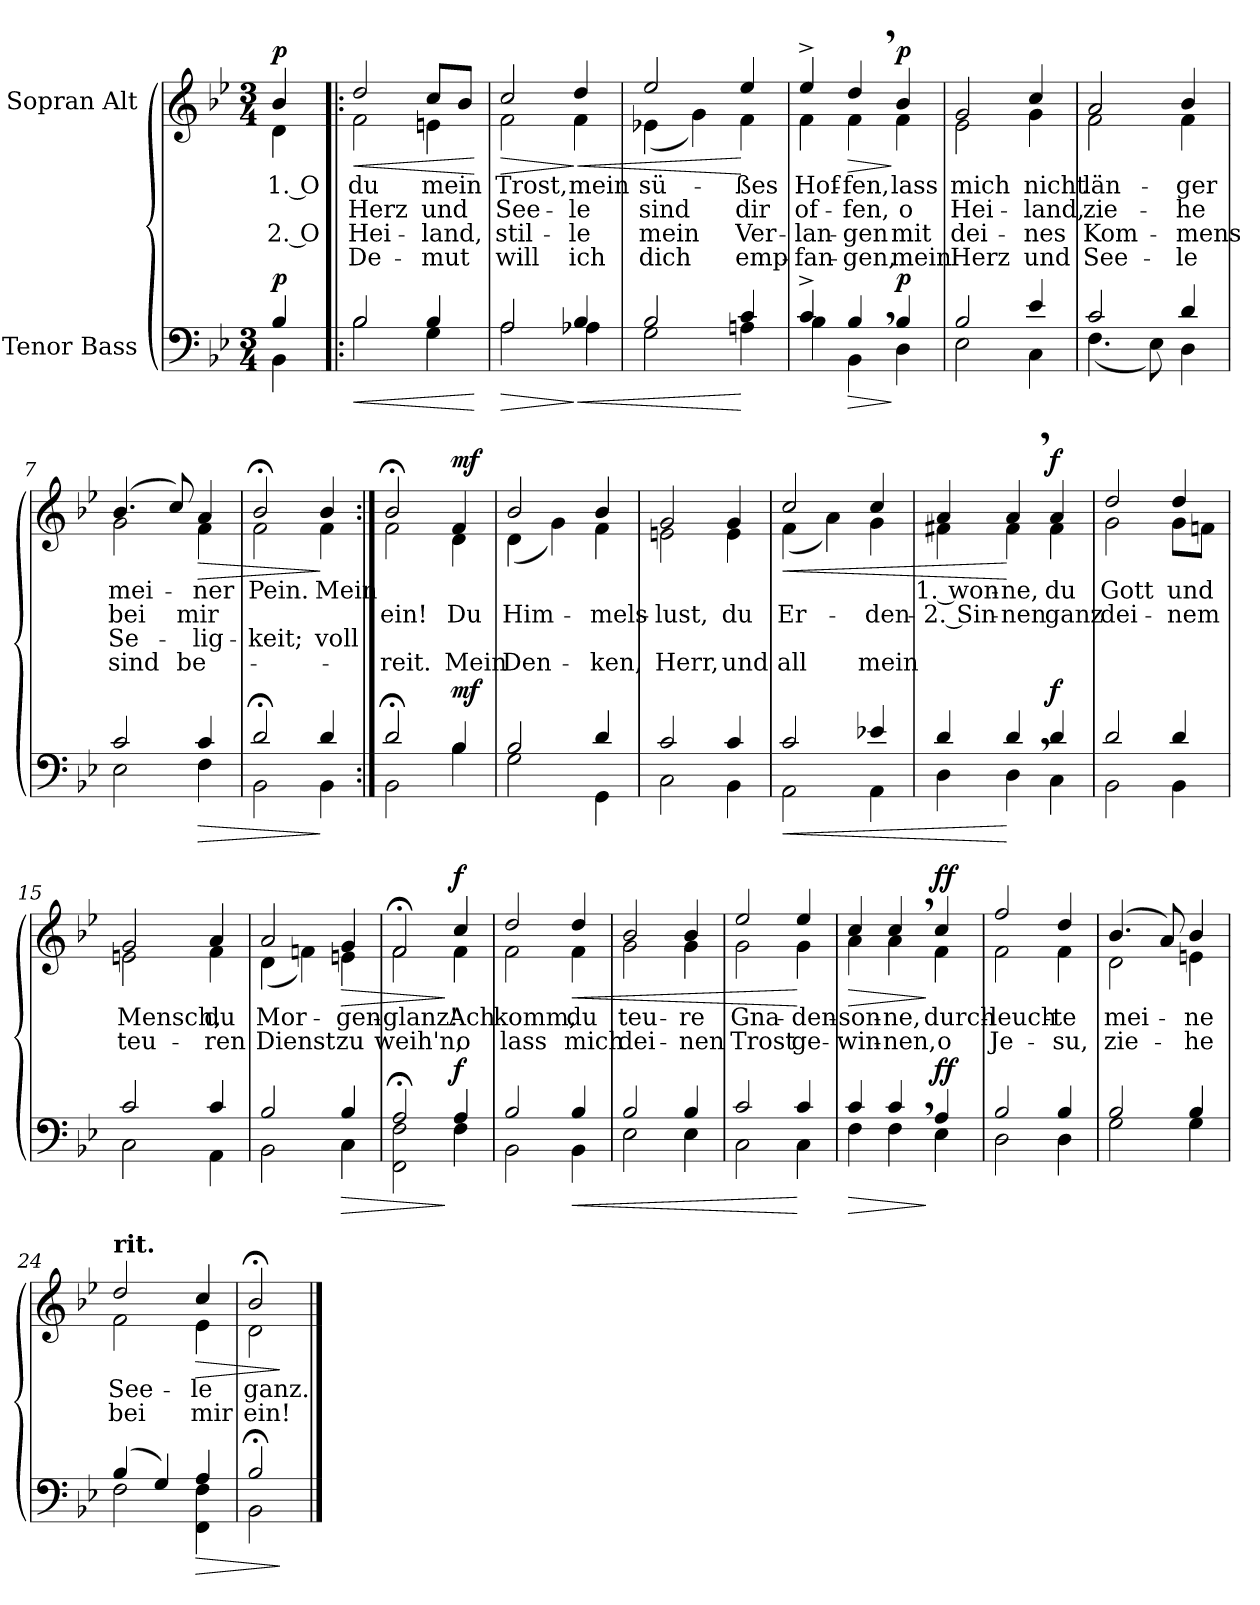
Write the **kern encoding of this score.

**kern	**dynam	**kern	**text	**text	**text	**text	**dynam
*part2	*part2	*part1	*part1	*part1	*part1	*part1	*part1
*staff2	*staff2	*staff1	*staff1	*staff1	*staff1	*staff1	*staff1
*I"Tenor Bass	*	*I"Sopran Alt	*	*	*	*	*
*clefF4	*	*clefG2	*	*	*	*	*
*k[b-e-]	*	*k[b-e-]	*	*	*	*	*
*M3/4	*	*M3/4	*	*	*	*	*
=	=	=	=	=	=	=	=
*^	*	*	*	*	*	*	*
!	!	!	!LO:TX:a:B:t=Mäßig	!	!	!	!	!
!	!	!LO:DY:a	!	!LO:LY:b	!	!LO:LY:b	!	!LO:DY:a
*	*	*	*^	*	*	*	*	*
4B-/	4BB-\	p	4b-/	4d\	1. O	.	2. O	.	p
=1!|:	=1!|:	=1!|:	=1!|:	=1!|:	=1!|:	=1!|:	=1!|:	=1!|:	=1!|:
!	!	!LO:HP:b	!	!	!LO:LY:b	!LO:LY:b	!LO:LY:b	!LO:LY:b	!LO:HP:b
2B-/	2B-\	<	2dd/	2f\	du	Herz	Hei-	De-	<
!	!	!	!	!	!LO:LY:b	!LO:LY:b	!LO:LY:b	!LO:LY:b	!
4B-/	4G\	.	8cc/L	4en\	mein	und	-land,	-mut	.
.	.	.	8b-/J	.	.	.	.	.	.
*v	*v	*	*	*	*	*	*	*	*
*	*	*v	*v	*	*	*	*	*
.	[	.	.	.	.	.	[
=2	=2	=2	=2	=2	=2	=2	=2
!	!LO:HP:b	!	!LO:LY:b	!LO:LY:b	!LO:LY:b	!LO:LY:b	!LO:HP:b
*^	*	*^	*	*	*	*	*
2A/	2A\	>	2cc/	2f\	Trost,	See-	stil-	will	>
!	!	!LO:HP:n=1:b	!	!	!LO:LY:b	!LO:LY:b	!LO:LY:b	!LO:LY:b	!LO:HP:n=1:b
4B-/	4A-X\	] <	4dd/	4f\	mein	-le	-le	ich	] <
=3	=3	=3	=3	=3	=3	=3	=3	=3	=3
!	!	!	!	!	!LO:LY:b	!LO:LY:b	!LO:LY:b	!LO:LY:b	!
2B-/	2G\	.	2ee-/	(4e-X\	sü-	sind	mein	dich	.
.	.	.	.	4g\)	.	.	.	.	.
!	!	!	!	!	!LO:LY:b	!LO:LY:b	!LO:LY:b	!LO:LY:b	!
4c/	4An\	[	4ee-/	4f\	-ßes	dir	Ver-	emp-	[
=4	=4	=4	=4	=4	=4	=4	=4	=4	=4
!	!	!	!	!	!LO:LY:b	!LO:LY:b	!LO:LY:b	!LO:LY:b	!
4c^/	4B-\	.	4ee-^/	4f\	Hof-	of-	-lan-	-fan-	.
!	!	!LO:HP:b	!	!	!LO:LY:b	!LO:LY:b	!LO:LY:b	!LO:LY:b	!LO:HP:b
4B-,/	4BB-\	>	4dd,/	4f\	-fen,	-fen,	-gen	-gen,	>
!	!	!LO:DY:n=1:a	!	!	!LO:LY:b	!LO:LY:b	!LO:LY:b	!LO:LY:b	!LO:DY:n=1:a
4B-/	4D\	] p	4b-/	4f\	lass	o	mit	mein	] p
=5	=5	=5	=5	=5	=5	=5	=5	=5	=5
!	!	!	!	!	!LO:LY:b	!LO:LY:b	!LO:LY:b	!LO:LY:b	!
2B-/	2E-\	.	2g/	2e-\	mich	Hei-	dei-	Herz	.
!	!	!	!	!	!LO:LY:b	!LO:LY:b	!LO:LY:b	!LO:LY:b	!
4e-/	4C\	.	4cc/	4g\	nicht	-land,	-nes	und	.
!!LO:LB:g=z	!!
=6	=6	=6	=6	=6	=6	=6	=6	=6	=6
!	!	!	!	!	!LO:LY:b	!LO:LY:b	!LO:LY:b	!LO:LY:b	!
2c/	(4.F\	.	2a/	2f\	län-	zie-	Kom-	See-	.
.	8E-\)	.	.	.	.	.	.	.	.
!	!	!	!	!	!LO:LY:b	!LO:LY:b	!LO:LY:b	!LO:LY:b	!
4d/	4D\	.	4b-/	4f\	-ger	-he	-mens	-le	.
=7	=7	=7	=7	=7	=7	=7	=7	=7	=7
!	!	!	!	!	!LO:LY:b	!LO:LY:b	!LO:LY:b	!LO:LY:b	!
2c/	2E-\	.	(4.b-/	2g\	mei-	bei	Se-	sind	.
.	.	.	8cc/)	.	.	.	.	.	.
!	!	!LO:HP:b	!	!	!LO:LY:b	!LO:LY:b	!LO:LY:b	!LO:LY:b	!LO:HP:b
4c/	4F\	>	4a/	4f\	-ner	mir	-lig-	be-	>
=8	=8	=8	=8	=8	=8	=8	=8	=8	=8
!	!	!	!	!	!LO:LY:b	!	!LO:LY:b	!	!
2d;</	2BB-\	.	2b-;</	2f\	Pein.	.	-keit;	.	.
!	!	!	!	!	!LO:LY:b	!	!LO:LY:b	!	!
4d/	4BB-\	]	4b-/	4f\	Mein	.	voll	.	]
=9:|!	=9:|!	=9:|!	=9:|!	=9:|!	=9:|!	=9:|!	=9:|!	=9:|!	=9:|!
!	!	!	!	!	!	!LO:LY:b	!	!LO:LY:b	!
2d;</	2BB-\	.	2b-;</	2f\	.	ein!	.	-reit.	.
!	!	!LO:DY:a	!	!	!	!LO:LY:b	!	!LO:LY:b	!LO:DY:a
4B-/	4B-\	mf	4f/	4d\	.	Du	.	Mein	mf
=10	=10	=10	=10	=10	=10	=10	=10	=10	=10
!	!	!	!	!	!	!LO:LY:b	!	!LO:LY:b	!
2B-/	2G\	.	2b-/	(4d\	.	Him-	.	Den-	.
.	.	.	.	4g\)	.	.	.	.	.
!	!	!	!	!	!	!LO:LY:b	!	!LO:LY:b	!
4d/	4GG\	.	4b-/	4f\	.	-mels-	.	-ken,	.
=11	=11	=11	=11	=11	=11	=11	=11	=11	=11
!	!	!	!	!	!	!LO:LY:b	!	!LO:LY:b	!
2c/	2C\	.	2g/	2en\	.	-lust,	.	Herr,	.
!	!	!	!	!	!	!LO:LY:b	!	!LO:LY:b	!
4c/	4BB-\	.	4g/	4e\	.	du	.	und	.
=12	=12	=12	=12	=12	=12	=12	=12	=12	=12
!	!	!LO:HP:b	!	!	!	!LO:LY:b	!	!LO:LY:b	!LO:HP:b
2c/	2AA\	<	2cc/	(4f\	.	Er-	.	all	<
.	.	.	.	4a\)	.	.	.	.	.
!	!	!	!	!	!	!LO:LY:b	!	!LO:LY:b	!
4e-X/	4AA\	.	4cc/	4g\	.	-den -	.	mein	.
!!LO:LB:g=z	!!
=13	=13	=13	=13	=13	=13	=13	=13	=13	=13
!	!	!	!	!	!LO:LY:b	!LO:LY:b	!	!	!
4d/	4D\	.	4a/	4f#X\	-1. won-	2. Sin-	.	.	.
!	!	!	!	!	!LO:LY:b	!LO:LY:b	!	!	!
4d,/	4D\	[	4a,/	4f#\	-ne,	-nen	.	.	[
!	!	!LO:DY:a	!	!	!LO:LY:b	!LO:LY:b	!	!	!LO:DY:a
4d/	4C\	f	4a/	4f#\	du	ganz	.	.	f
=14	=14	=14	=14	=14	=14	=14	=14	=14	=14
!	!	!	!	!	!LO:LY:b	!LO:LY:b	!	!	!
2d/	2BB-\	.	2dd/	2g\	Gott	dei-	.	.	.
!	!	!	!	!	!LO:LY:b	!LO:LY:b	!	!	!
4d/	4BB-\	.	4dd/	8g\L	und	-nem	.	.	.
.	.	.	.	8fn\J	.	.	.	.	.
=15	=15	=15	=15	=15	=15	=15	=15	=15	=15
!	!	!	!	!	!LO:LY:b	!LO:LY:b	!	!	!
2c/	2C\	.	2g/	2en\	Mensch,	teu-	.	.	.
!	!	!	!	!	!LO:LY:b	!LO:LY:b	!	!	!
4c/	4AA\	.	4a/	4f\	du	-ren	.	.	.
=16	=16	=16	=16	=16	=16	=16	=16	=16	=16
!	!	!	!	!	!LO:LY:b	!LO:LY:b	!	!	!
2B-/	2BB-\	.	2a/	(4d\	Mor-	Dienst	.	.	.
.	.	.	.	4fn\)	.	.	.	.	.
!	!	!LO:HP:b	!	!	!LO:LY:b	!LO:LY:b	!	!	!LO:HP:b
4B-/	4C\	>	4g/	4en\	-gen-	zu	.	.	>
=17	=17	=17	=17	=17	=17	=17	=17	=17	=17
!	!	!	!	!	!LO:LY:b	!LO:LY:b	!	!	!
2A;</	2FF\ 2F\	.	2f;</	2f\	-glanz!	weih'n;	.	.	.
!	!	!LO:DY:n=1:a	!	!	!LO:LY:b	!LO:LY:b	!	!	!LO:DY:n=1:a
4A/	4F\	] f	4cc/	4f\	Ach	o	.	.	] f
=18	=18	=18	=18	=18	=18	=18	=18	=18	=18
!	!	!	!	!	!LO:LY:b	!LO:LY:b	!	!	!
2B-/	2BB-\	.	2dd/	2f\	komm,	lass	.	.	.
!	!	!LO:HP:b	!	!	!LO:LY:b	!LO:LY:b	!	!	!LO:HP:b
4B-/	4BB-\	<	4dd/	4f\	du	mich	.	.	<
!!LO:LB:g=z	!!
=19	=19	=19	=19	=19	=19	=19	=19	=19	=19
!	!	!	!	!	!LO:LY:b	!LO:LY:b	!	!	!
2B-/	2E-\	.	2b-/	2g\	teu-	dei-	.	.	.
!	!	!	!	!	!LO:LY:b	!LO:LY:b	!	!	!
4B-/	4E-\	.	4b-/	4g\	-re	-nen	.	.	.
=20	=20	=20	=20	=20	=20	=20	=20	=20	=20
!	!	!	!	!	!LO:LY:b	!LO:LY:b	!	!	!
2c/	2C\	.	2ee-/	2g\	Gna-	Trost	.	.	.
!	!	!	!	!	!LO:LY:b	!LO:LY:b	!	!	!
4c/	4C\	[	4ee-/	4g\	-den-	ge-	.	.	[
=21	=21	=21	=21	=21	=21	=21	=21	=21	=21
!	!	!LO:HP:b	!	!	!LO:LY:b	!LO:LY:b	!	!	!LO:HP:b
4c/	4F\	>	4cc/	4a\	-son-	-win-	.	.	>
!	!	!	!	!	!LO:LY:b	!LO:LY:b	!	!	!
4c,/	4F\	.	4cc,/	4a\	-ne,	-nen,	.	.	.
!	!	!LO:DY:n=1:a	!	!	!LO:LY:b	!LO:LY:b	!	!	!LO:DY:n=1:a
4A/	4E-\	] ff	4cc/	4f\	durch-	o	.	.	] ff
=22	=22	=22	=22	=22	=22	=22	=22	=22	=22
!	!	!	!	!	!LO:LY:b	!LO:LY:b	!	!	!
2B-/	2D\	.	2ff/	2f\	-leuch-	Je-	.	.	.
!	!	!	!	!	!LO:LY:b	!LO:LY:b	!	!	!
4B-/	4D\	.	4dd/	4f\	-te	-su,	.	.	.
=23	=23	=23	=23	=23	=23	=23	=23	=23	=23
!	!	!	!	!	!LO:LY:b	!LO:LY:b	!	!	!
2B-/	2G\	.	(4.b-/	2d\	mei-	zie-	.	.	.
.	.	.	8a/)	.	.	.	.	.	.
!	!	!	!	!	!LO:LY:b	!LO:LY:b	!	!	!
4B-/	4G\	.	4b-/	4en\	-ne	-he	.	.	.
=24	=24	=24	=24	=24	=24	=24	=24	=24	=24
!	!	!	!LO:TX:a:B:t=rit.	!	!	!	!	!	!
!	!	!	!	!	!LO:LY:b	!LO:LY:b	!	!	!
(4B-/	2F\	.	2dd/	2f\	See-	bei	.	.	.
4G/)	.	.	.	.	.	.	.	.	.
!	!	!LO:HP:b	!	!	!LO:LY:b	!LO:LY:b	!	!	!LO:HP:b
4A/	4FF\ 4F\	>	4cc/	4e-\	-le	mir	.	.	>
=25	=25	=25	=25	=25	=25	=25	=25	=25	=25
!	!	!	!	!	!LO:LY:b	!LO:LY:b	!	!	!
2B-;</	2BB-\	.	2b-;</	2d\	ganz.	ein!	.	.	.
*v	*v	*	*	*	*	*	*	*	*
*	*	*v	*v	*	*	*	*	*
.	]	.	.	.	.	.	]
==	==	==	==	==	==	==	==
*-	*-	*-	*-	*-	*-	*-	*-
